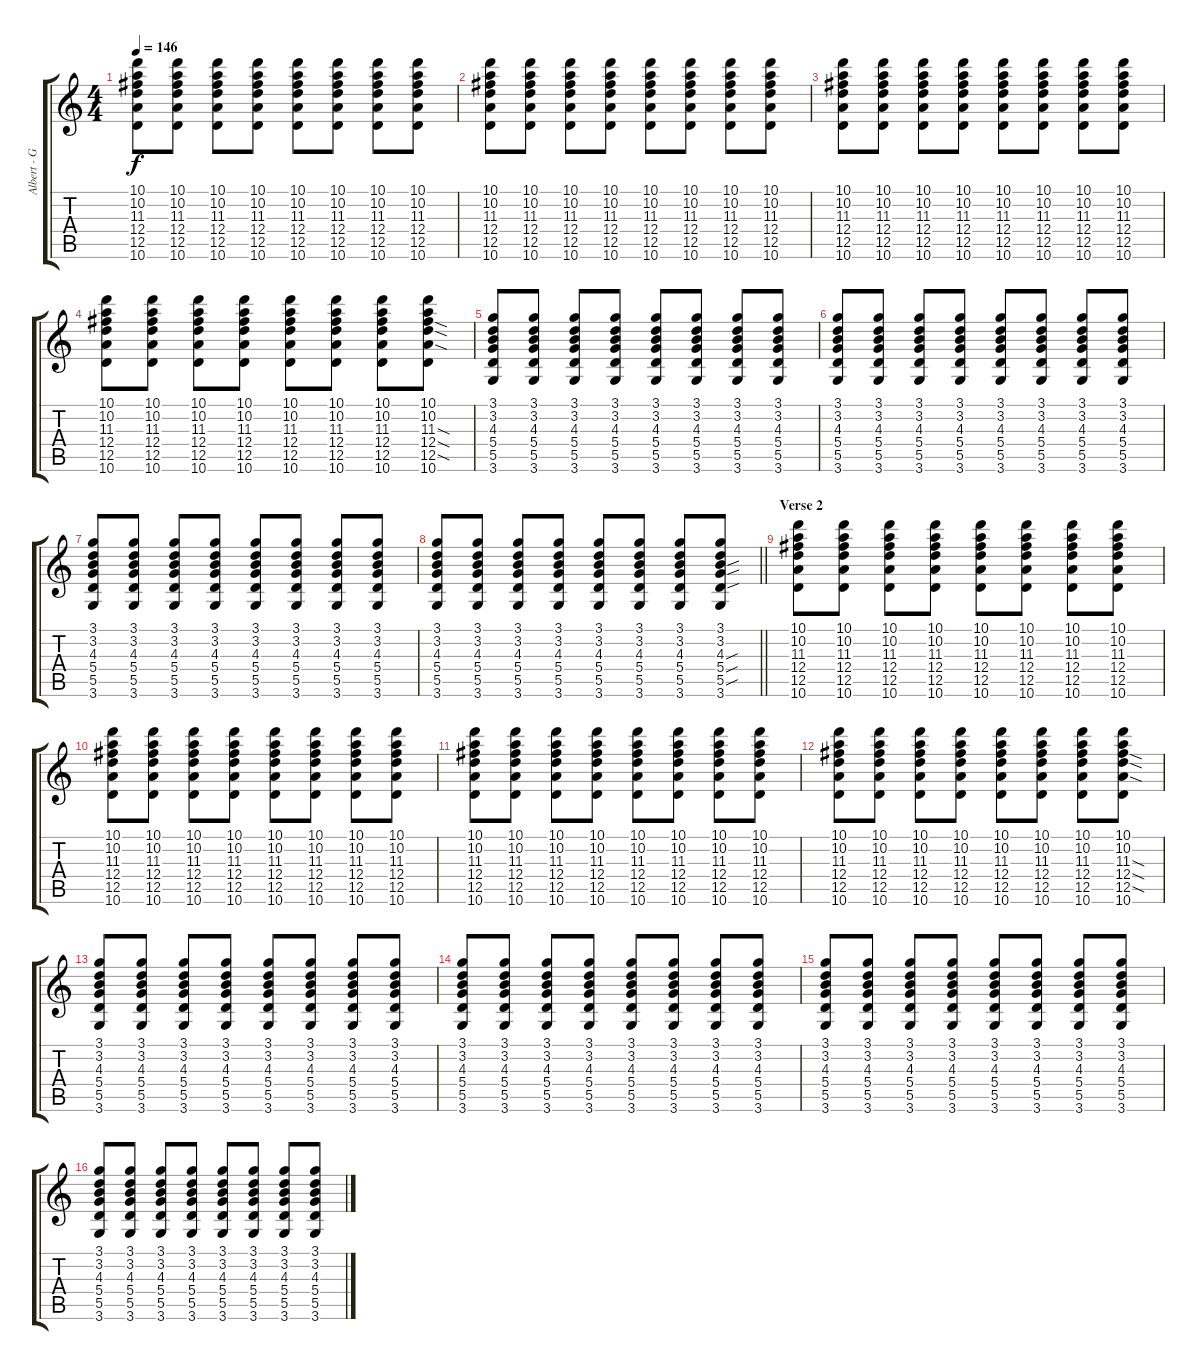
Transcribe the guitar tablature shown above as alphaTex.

\track ("Albert - Guitar RSE" "Albert - G") {instrument electricguitarjazz}
\staff {score tabs}
\tuning (E4 B3 G3 D3 A2 E2) {hide}
\ts (4 4)
\tempo 146
\clef g2
\ks c
(10.1 10.2 11.3 12.4 12.5 10.6).8{dy f} (10.1 10.2 11.3 12.4 12.5 10.6).8 (10.1 10.2 11.3 12.4 12.5 10.6).8 (10.1 10.2 11.3 12.4 12.5 10.6).8 (10.1 10.2 11.3 12.4 12.5 10.6).8 (10.1 10.2 11.3 12.4 12.5 10.6).8 (10.1 10.2 11.3 12.4 12.5 10.6).8 (10.1 10.2 11.3 12.4 12.5 10.6).8 |
(10.1 10.2 11.3 12.4 12.5 10.6).8 (10.1 10.2 11.3 12.4 12.5 10.6).8 (10.1 10.2 11.3 12.4 12.5 10.6).8 (10.1 10.2 11.3 12.4 12.5 10.6).8 (10.1 10.2 11.3 12.4 12.5 10.6).8 (10.1 10.2 11.3 12.4 12.5 10.6).8 (10.1 10.2 11.3 12.4 12.5 10.6).8 (10.1 10.2 11.3 12.4 12.5 10.6).8 |
(10.1 10.2 11.3 12.4 12.5 10.6).8 (10.1 10.2 11.3 12.4 12.5 10.6).8 (10.1 10.2 11.3 12.4 12.5 10.6).8 (10.1 10.2 11.3 12.4 12.5 10.6).8 (10.1 10.2 11.3 12.4 12.5 10.6).8 (10.1 10.2 11.3 12.4 12.5 10.6).8 (10.1 10.2 11.3 12.4 12.5 10.6).8 (10.1 10.2 11.3 12.4 12.5 10.6).8 |
(10.1 10.2 11.3 12.4 12.5 10.6).8 (10.1 10.2 11.3 12.4 12.5 10.6).8 (10.1 10.2 11.3 12.4 12.5 10.6).8 (10.1 10.2 11.3 12.4 12.5 10.6).8 (10.1 10.2 11.3 12.4 12.5 10.6).8 (10.1 10.2 11.3 12.4 12.5 10.6).8 (10.1 10.2 11.3 12.4 12.5 10.6).8 (10.1 10.2 11.3{sod} 12.4{sod} 12.5{sod} 10.6).8 |
(3.1 3.2 4.3 5.4 5.5 3.6).8 (3.1 3.2 4.3 5.4 5.5 3.6).8 (3.1 3.2 4.3 5.4 5.5 3.6).8 (3.1 3.2 4.3 5.4 5.5 3.6).8 (3.1 3.2 4.3 5.4 5.5 3.6).8 (3.1 3.2 4.3 5.4 5.5 3.6).8 (3.1 3.2 4.3 5.4 5.5 3.6).8 (3.1 3.2 4.3 5.4 5.5 3.6).8 |
(3.1 3.2 4.3 5.4 5.5 3.6).8 (3.1 3.2 4.3 5.4 5.5 3.6).8 (3.1 3.2 4.3 5.4 5.5 3.6).8 (3.1 3.2 4.3 5.4 5.5 3.6).8 (3.1 3.2 4.3 5.4 5.5 3.6).8 (3.1 3.2 4.3 5.4 5.5 3.6).8 (3.1 3.2 4.3 5.4 5.5 3.6).8 (3.1 3.2 4.3 5.4 5.5 3.6).8 |
(3.1 3.2 4.3 5.4 5.5 3.6).8 (3.1 3.2 4.3 5.4 5.5 3.6).8 (3.1 3.2 4.3 5.4 5.5 3.6).8 (3.1 3.2 4.3 5.4 5.5 3.6).8 (3.1 3.2 4.3 5.4 5.5 3.6).8 (3.1 3.2 4.3 5.4 5.5 3.6).8 (3.1 3.2 4.3 5.4 5.5 3.6).8 (3.1 3.2 4.3 5.4 5.5 3.6).8 |
\barLineRight lightlight
(3.1 3.2 4.3 5.4 5.5 3.6).8 (3.1 3.2 4.3 5.4 5.5 3.6).8 (3.1 3.2 4.3 5.4 5.5 3.6).8 (3.1 3.2 4.3 5.4 5.5 3.6).8 (3.1 3.2 4.3 5.4 5.5 3.6).8 (3.1 3.2 4.3 5.4 5.5 3.6).8 (3.1 3.2 4.3 5.4 5.5 3.6).8 (3.1 3.2 4.3{sou} 5.4{sou} 5.5{sou} 3.6).8 |
\section ("" "Verse 2")
(10.1 10.2 11.3 12.4 12.5 10.6).8 (10.1 10.2 11.3 12.4 12.5 10.6).8 (10.1 10.2 11.3 12.4 12.5 10.6).8 (10.1 10.2 11.3 12.4 12.5 10.6).8 (10.1 10.2 11.3 12.4 12.5 10.6).8 (10.1 10.2 11.3 12.4 12.5 10.6).8 (10.1 10.2 11.3 12.4 12.5 10.6).8 (10.1 10.2 11.3 12.4 12.5 10.6).8 |
(10.1 10.2 11.3 12.4 12.5 10.6).8 (10.1 10.2 11.3 12.4 12.5 10.6).8 (10.1 10.2 11.3 12.4 12.5 10.6).8 (10.1 10.2 11.3 12.4 12.5 10.6).8 (10.1 10.2 11.3 12.4 12.5 10.6).8 (10.1 10.2 11.3 12.4 12.5 10.6).8 (10.1 10.2 11.3 12.4 12.5 10.6).8 (10.1 10.2 11.3 12.4 12.5 10.6).8 |
(10.1 10.2 11.3 12.4 12.5 10.6).8 (10.1 10.2 11.3 12.4 12.5 10.6).8 (10.1 10.2 11.3 12.4 12.5 10.6).8 (10.1 10.2 11.3 12.4 12.5 10.6).8 (10.1 10.2 11.3 12.4 12.5 10.6).8 (10.1 10.2 11.3 12.4 12.5 10.6).8 (10.1 10.2 11.3 12.4 12.5 10.6).8 (10.1 10.2 11.3 12.4 12.5 10.6).8 |
(10.1 10.2 11.3 12.4 12.5 10.6).8 (10.1 10.2 11.3 12.4 12.5 10.6).8 (10.1 10.2 11.3 12.4 12.5 10.6).8 (10.1 10.2 11.3 12.4 12.5 10.6).8 (10.1 10.2 11.3 12.4 12.5 10.6).8 (10.1 10.2 11.3 12.4 12.5 10.6).8 (10.1 10.2 11.3 12.4 12.5 10.6).8 (10.1 10.2 11.3{sod} 12.4{sod} 12.5{sod} 10.6).8 |
(3.1 3.2 4.3 5.4 5.5 3.6).8 (3.1 3.2 4.3 5.4 5.5 3.6).8 (3.1 3.2 4.3 5.4 5.5 3.6).8 (3.1 3.2 4.3 5.4 5.5 3.6).8 (3.1 3.2 4.3 5.4 5.5 3.6).8 (3.1 3.2 4.3 5.4 5.5 3.6).8 (3.1 3.2 4.3 5.4 5.5 3.6).8 (3.1 3.2 4.3 5.4 5.5 3.6).8 |
(3.1 3.2 4.3 5.4 5.5 3.6).8 (3.1 3.2 4.3 5.4 5.5 3.6).8 (3.1 3.2 4.3 5.4 5.5 3.6).8 (3.1 3.2 4.3 5.4 5.5 3.6).8 (3.1 3.2 4.3 5.4 5.5 3.6).8 (3.1 3.2 4.3 5.4 5.5 3.6).8 (3.1 3.2 4.3 5.4 5.5 3.6).8 (3.1 3.2 4.3 5.4 5.5 3.6).8 |
(3.1 3.2 4.3 5.4 5.5 3.6).8 (3.1 3.2 4.3 5.4 5.5 3.6).8 (3.1 3.2 4.3 5.4 5.5 3.6).8 (3.1 3.2 4.3 5.4 5.5 3.6).8 (3.1 3.2 4.3 5.4 5.5 3.6).8 (3.1 3.2 4.3 5.4 5.5 3.6).8 (3.1 3.2 4.3 5.4 5.5 3.6).8 (3.1 3.2 4.3 5.4 5.5 3.6).8 |
(3.1 3.2 4.3 5.4 5.5 3.6).8 (3.1 3.2 4.3 5.4 5.5 3.6).8 (3.1 3.2 4.3 5.4 5.5 3.6).8 (3.1 3.2 4.3 5.4 5.5 3.6).8 (3.1 3.2 4.3 5.4 5.5 3.6).8 (3.1 3.2 4.3 5.4 5.5 3.6).8 (3.1 3.2 4.3 5.4 5.5 3.6).8 (3.1 3.2 4.3 5.4 5.5 3.6).8
